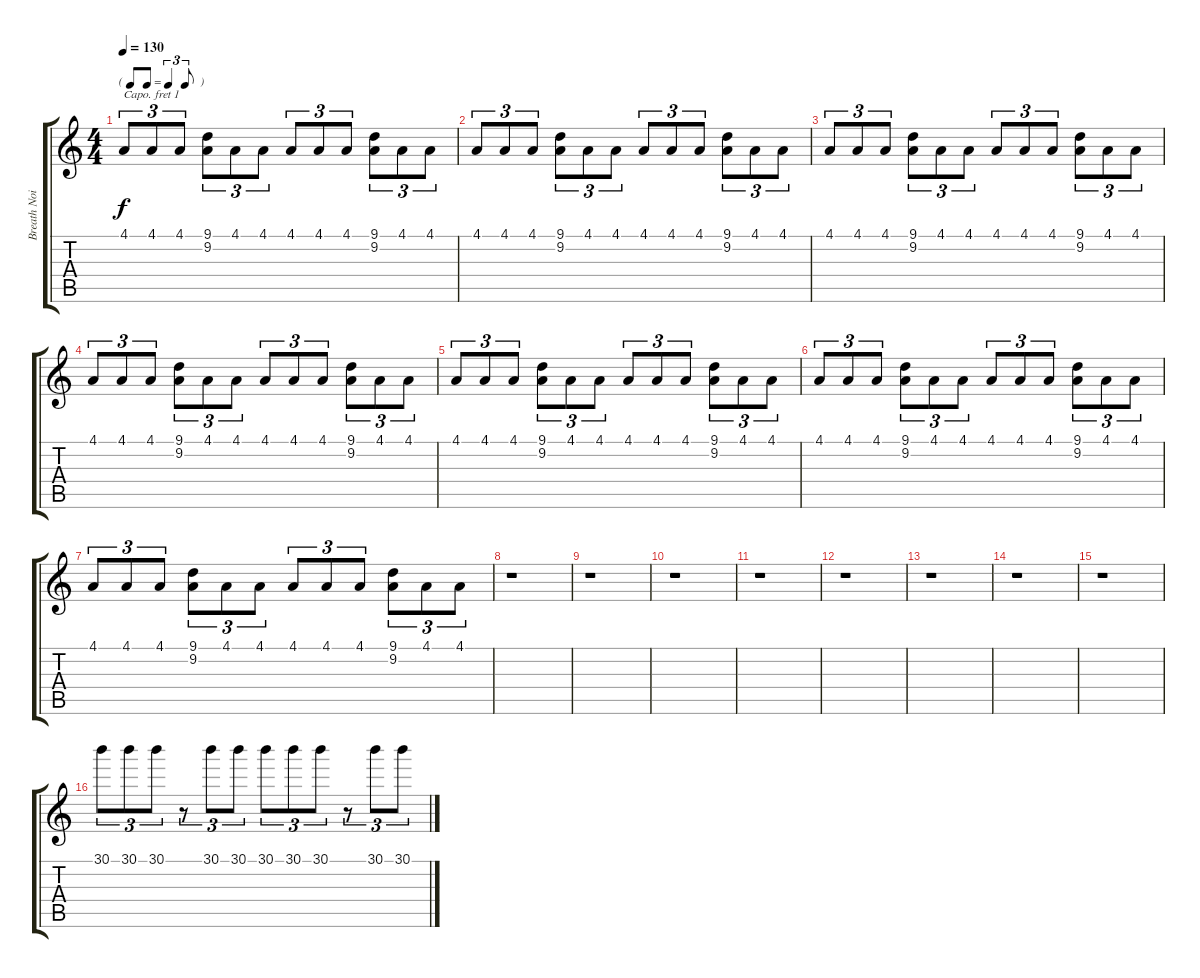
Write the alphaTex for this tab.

\track ("Breath Noise (Alan Wilder)" "Breath Noi") {instrument breathnoise}
\staff {score tabs}
\capo 1
\tuning (E4 B3 G3 D3 A2 E2) {hide}
\ts (4 4)
\tf triplet8th
\tempo 130
\clef g2
\ks c
4.1.8{tu (3 2) dy f} 4.1.8{tu (3 2)} 4.1.8{tu (3 2)} (9.1 9.2).8{tu (3 2)} 4.1.8{tu (3 2)} 4.1.8{tu (3 2)} 4.1.8{tu (3 2)} 4.1.8{tu (3 2)} 4.1.8{tu (3 2)} (9.1 9.2).8{tu (3 2)} 4.1.8{tu (3 2)} 4.1.8{tu (3 2)} |
4.1.8{tu (3 2)} 4.1.8{tu (3 2)} 4.1.8{tu (3 2)} (9.1 9.2).8{tu (3 2)} 4.1.8{tu (3 2)} 4.1.8{tu (3 2)} 4.1.8{tu (3 2)} 4.1.8{tu (3 2)} 4.1.8{tu (3 2)} (9.1 9.2).8{tu (3 2)} 4.1.8{tu (3 2)} 4.1.8{tu (3 2)} |
4.1.8{tu (3 2)} 4.1.8{tu (3 2)} 4.1.8{tu (3 2)} (9.1 9.2).8{tu (3 2)} 4.1.8{tu (3 2)} 4.1.8{tu (3 2)} 4.1.8{tu (3 2)} 4.1.8{tu (3 2)} 4.1.8{tu (3 2)} (9.1 9.2).8{tu (3 2)} 4.1.8{tu (3 2)} 4.1.8{tu (3 2)} |
4.1.8{tu (3 2)} 4.1.8{tu (3 2)} 4.1.8{tu (3 2)} (9.1 9.2).8{tu (3 2)} 4.1.8{tu (3 2)} 4.1.8{tu (3 2)} 4.1.8{tu (3 2)} 4.1.8{tu (3 2)} 4.1.8{tu (3 2)} (9.1 9.2).8{tu (3 2)} 4.1.8{tu (3 2)} 4.1.8{tu (3 2)} |
4.1.8{tu (3 2)} 4.1.8{tu (3 2)} 4.1.8{tu (3 2)} (9.1 9.2).8{tu (3 2)} 4.1.8{tu (3 2)} 4.1.8{tu (3 2)} 4.1.8{tu (3 2)} 4.1.8{tu (3 2)} 4.1.8{tu (3 2)} (9.1 9.2).8{tu (3 2)} 4.1.8{tu (3 2)} 4.1.8{tu (3 2)} |
4.1.8{tu (3 2)} 4.1.8{tu (3 2)} 4.1.8{tu (3 2)} (9.1 9.2).8{tu (3 2)} 4.1.8{tu (3 2)} 4.1.8{tu (3 2)} 4.1.8{tu (3 2)} 4.1.8{tu (3 2)} 4.1.8{tu (3 2)} (9.1 9.2).8{tu (3 2)} 4.1.8{tu (3 2)} 4.1.8{tu (3 2)} |
4.1.8{tu (3 2)} 4.1.8{tu (3 2)} 4.1.8{tu (3 2)} (9.1 9.2).8{tu (3 2)} 4.1.8{tu (3 2)} 4.1.8{tu (3 2)} 4.1.8{tu (3 2)} 4.1.8{tu (3 2)} 4.1.8{tu (3 2)} (9.1 9.2).8{tu (3 2)} 4.1.8{tu (3 2)} 4.1.8{tu (3 2)} |
r.1 |
r.1 |
r.1 |
r.1 |
r.1 |
r.1 |
r.1 |
r.1 |
30.1.8{tu (3 2)} 30.1.8{tu (3 2)} 30.1.8{tu (3 2)} r.8{tu (3 2)} 30.1.8{tu (3 2)} 30.1.8{tu (3 2)} 30.1.8{tu (3 2)} 30.1.8{tu (3 2)} 30.1.8{tu (3 2)} r.8{tu (3 2)} 30.1.8{tu (3 2)} 30.1.8{tu (3 2)}
